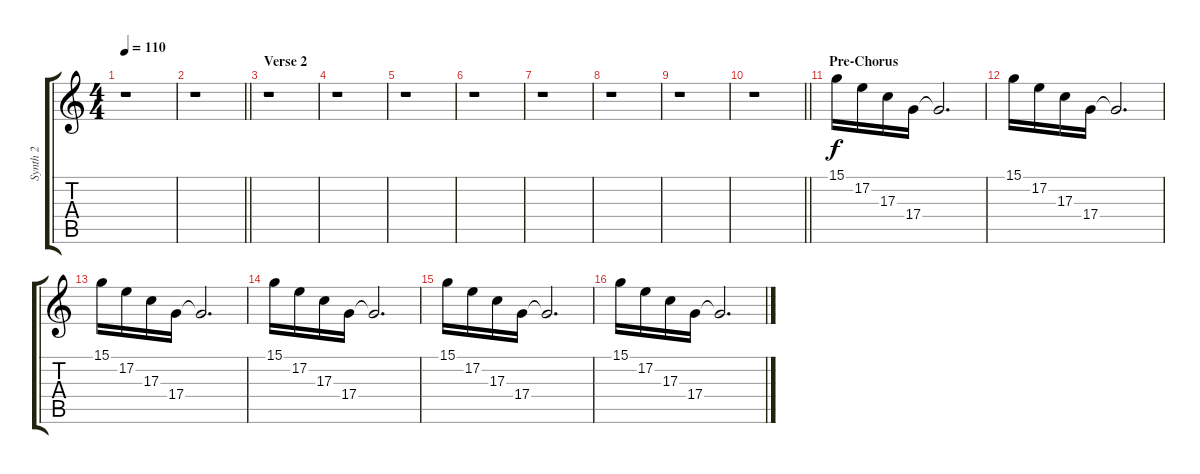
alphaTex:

\track ("Synth 2" "Synth 2") {instrument pad4choir}
\staff {score tabs}
\tuning (E4 B3 G3 D3 A2 E2) {hide}
\ts (4 4)
\tempo 110
\clef g2
\ks c
r.1{dy f} |
\barLineRight lightlight
r.1 |
\section ("" "Verse 2")
r.1 |
r.1 |
r.1 |
r.1 |
r.1 |
r.1 |
r.1 |
\barLineRight lightlight
r.1 |
\section ("" "Pre-Chorus")
15.1.16 17.2.16 17.3.16 17.4.16 17.4{t}.2{d} |
15.1.16 17.2.16 17.3.16 17.4.16 17.4{t}.2{d} |
15.1.16 17.2.16 17.3.16 17.4.16 17.4{t}.2{d} |
15.1.16 17.2.16 17.3.16 17.4.16 17.4{t}.2{d} |
15.1.16 17.2.16 17.3.16 17.4.16 17.4{t}.2{d} |
15.1.16 17.2.16 17.3.16 17.4.16 17.4{t}.2{d}
